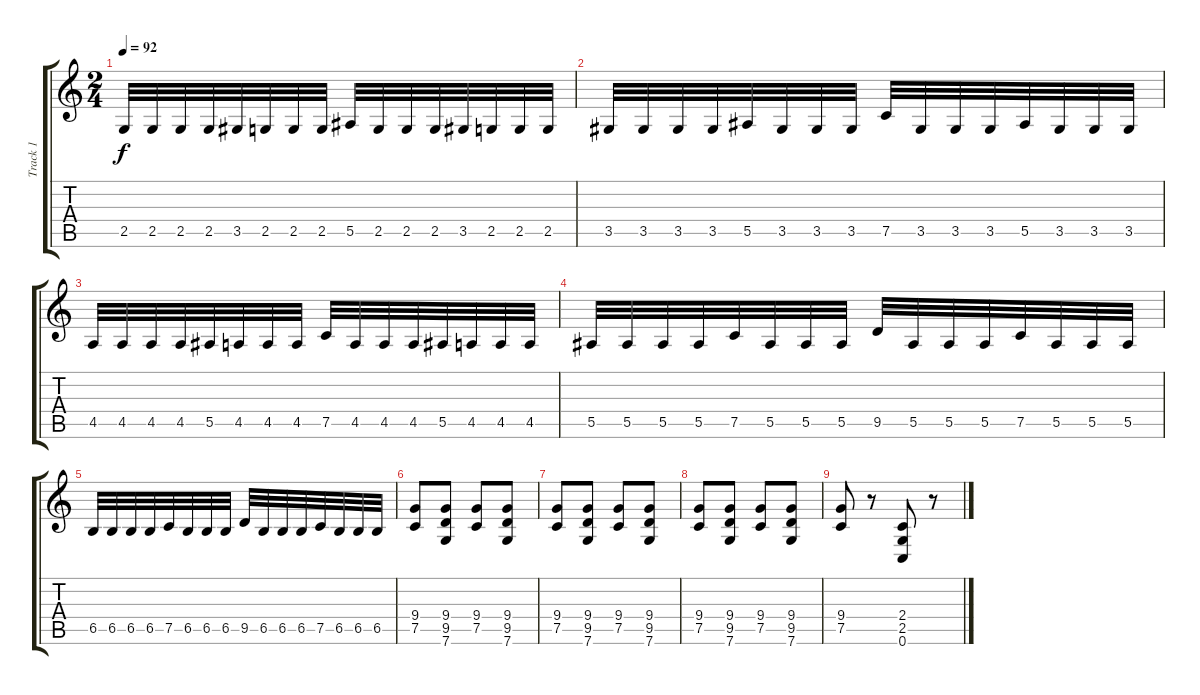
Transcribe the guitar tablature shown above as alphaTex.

\track ("Track 1" "Track 1") {instrument distortionguitar}
\staff {score tabs}
\tuning (C4 G3 Eb3 Bb2 F2 C2) {hide}
\ts (2 4)
\tempo 92
\clef g2
\ks c
2.5.32{dy f} 2.5.32 2.5.32 2.5.32 3.5.32 2.5.32 2.5.32 2.5.32 5.5.32 2.5.32 2.5.32 2.5.32 3.5.32 2.5.32 2.5.32 2.5.32 |
3.5.32 3.5.32 3.5.32 3.5.32 5.5.32 3.5.32 3.5.32 3.5.32 7.5.32 3.5.32 3.5.32 3.5.32 5.5.32 3.5.32 3.5.32 3.5.32 |
4.5.32 4.5.32 4.5.32 4.5.32 5.5.32 4.5.32 4.5.32 4.5.32 7.5.32 4.5.32 4.5.32 4.5.32 5.5.32 4.5.32 4.5.32 4.5.32 |
5.5.32 5.5.32 5.5.32 5.5.32 7.5.32 5.5.32 5.5.32 5.5.32 9.5.32 5.5.32 5.5.32 5.5.32 7.5.32 5.5.32 5.5.32 5.5.32 |
6.5.32 6.5.32 6.5.32 6.5.32 7.5.32 6.5.32 6.5.32 6.5.32 9.5.32 6.5.32 6.5.32 6.5.32 7.5.32 6.5.32 6.5.32 6.5.32 |
(9.4 7.5).8 (9.4 9.5 7.6).8 (9.4 7.5).8 (9.4 9.5 7.6).8 |
(9.4 7.5).8 (9.4 9.5 7.6).8 (9.4 7.5).8 (9.4 9.5 7.6).8 |
(9.4 7.5).8 (9.4 9.5 7.6).8 (9.4 7.5).8 (9.4 9.5 7.6).8 |
(9.4 7.5).8 r.8 (2.4 2.5 0.6).8 r.8
